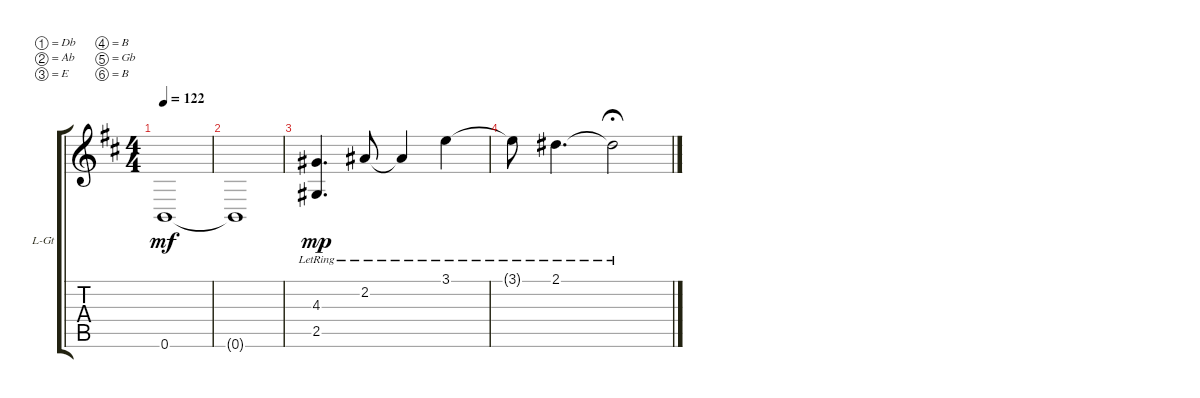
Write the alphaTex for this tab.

\defaultSystemsLayout 4
\bracketExtendMode groupsimilarinstruments
\firstSystemTrackNameOrientation horizontal
\otherSystemsTrackNameOrientation horizontal
\track ("Lead Guitar" "L-Gt") {instrument electricguitarclean}
\staff {score tabs}
\tuning (Db4 Ab3 E3 B2 Gb2 B1)
\ts (4 4)
\tempo 122
\clef g2
\ks d
0.6.1{dy mf} |
0.6{t}.1 |
(4.3{lr} 2.5{lr}).4{d dy mp} 2.2{lr}.8 2.2{lr t}.4 3.1{lr}.4 |
3.1{lr t}.8 2.1{lr}.4{d} 2.1{lr t}.2{fermata (medium 0.75)}
